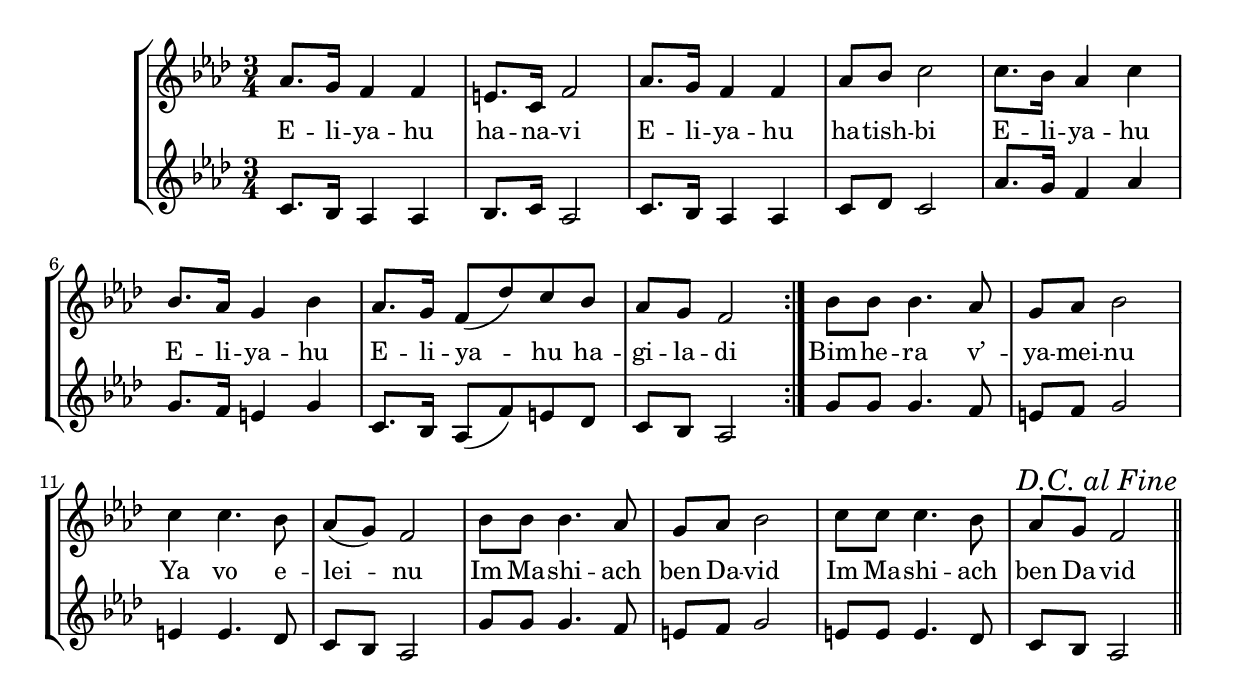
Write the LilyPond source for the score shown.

\version "2.13.54"

\include "defs.ly"


\new StaffGroup
<<
  \new Voice = "melody" \relative c' {
    \key f \minor
    \time 3/4
    \repeat volta 2 {
      as'8. g16 f4 f
      | e8. c16 f2
      | as8. g16 f4 f
      | as8 bes c2
      | c8. bes16 as4 c
      | bes8. as16 g4 bes
      | as8. g16 f8( des') c bes
      | as g f2
      \once \override Score.RehearsalMark #'break-visibility = #end-of-line-visible
      \once \override Score.RehearsalMark #'self-alignment-X = #RIGHT
      \mark \markup \italic "Fine"
    }
    
    bes8 bes bes4. as8
    | g8 as bes2
    | c4 c4. bes8
    | as8( g) f2
    | bes8 bes bes4. as8
    | g8 as bes2
    | c8 c c4. bes8
    | as8 g f2 \bar "||"
    \once \override Score.RehearsalMark #'self-alignment-X = #RIGHT
    \mark \markup \italic "D.C. al Fine"
  }
  
  \new Lyrics \with { \override VerticalAxisGroup #'staff-affinity = #CENTER }
  \lyricsto "melody" \lyricmode {
    E -- li -- ya -- hu ha -- na -- vi
    E -- li -- ya -- hu ha -- tish -- bi
    E -- li -- ya -- hu
    E -- li -- ya -- hu
    E -- li -- ya -- hu ha -- gi -- la -- di
    Bim -- he -- ra v’ -- ya -- mei -- nu
    Ya  vo e -- lei -- nu
    Im Ma -- shi -- ach ben Da -- vid Im Ma -- shi -- ach
    ben Da -- vid
  }
  
  \relative c' {
    \key f \minor
    \repeat volta 2 {
      c8. bes16 as4 as
      | bes8. c16 as2
      | c8. bes16 as4 as
      | c8 des c2
      | as'8. g16 f4 as
      | g8. f16 e4 g
      | c,8. bes16 as8( f') e des
      | c bes as2
    }
    g'8 g g4. f8
    | e8 f g2
    | e4 e4. des8
    | c8 bes as2
    | g'8 g g4. f8
    | e f g2
    | e8 e e4. des8
    | c bes as2
  }
>>